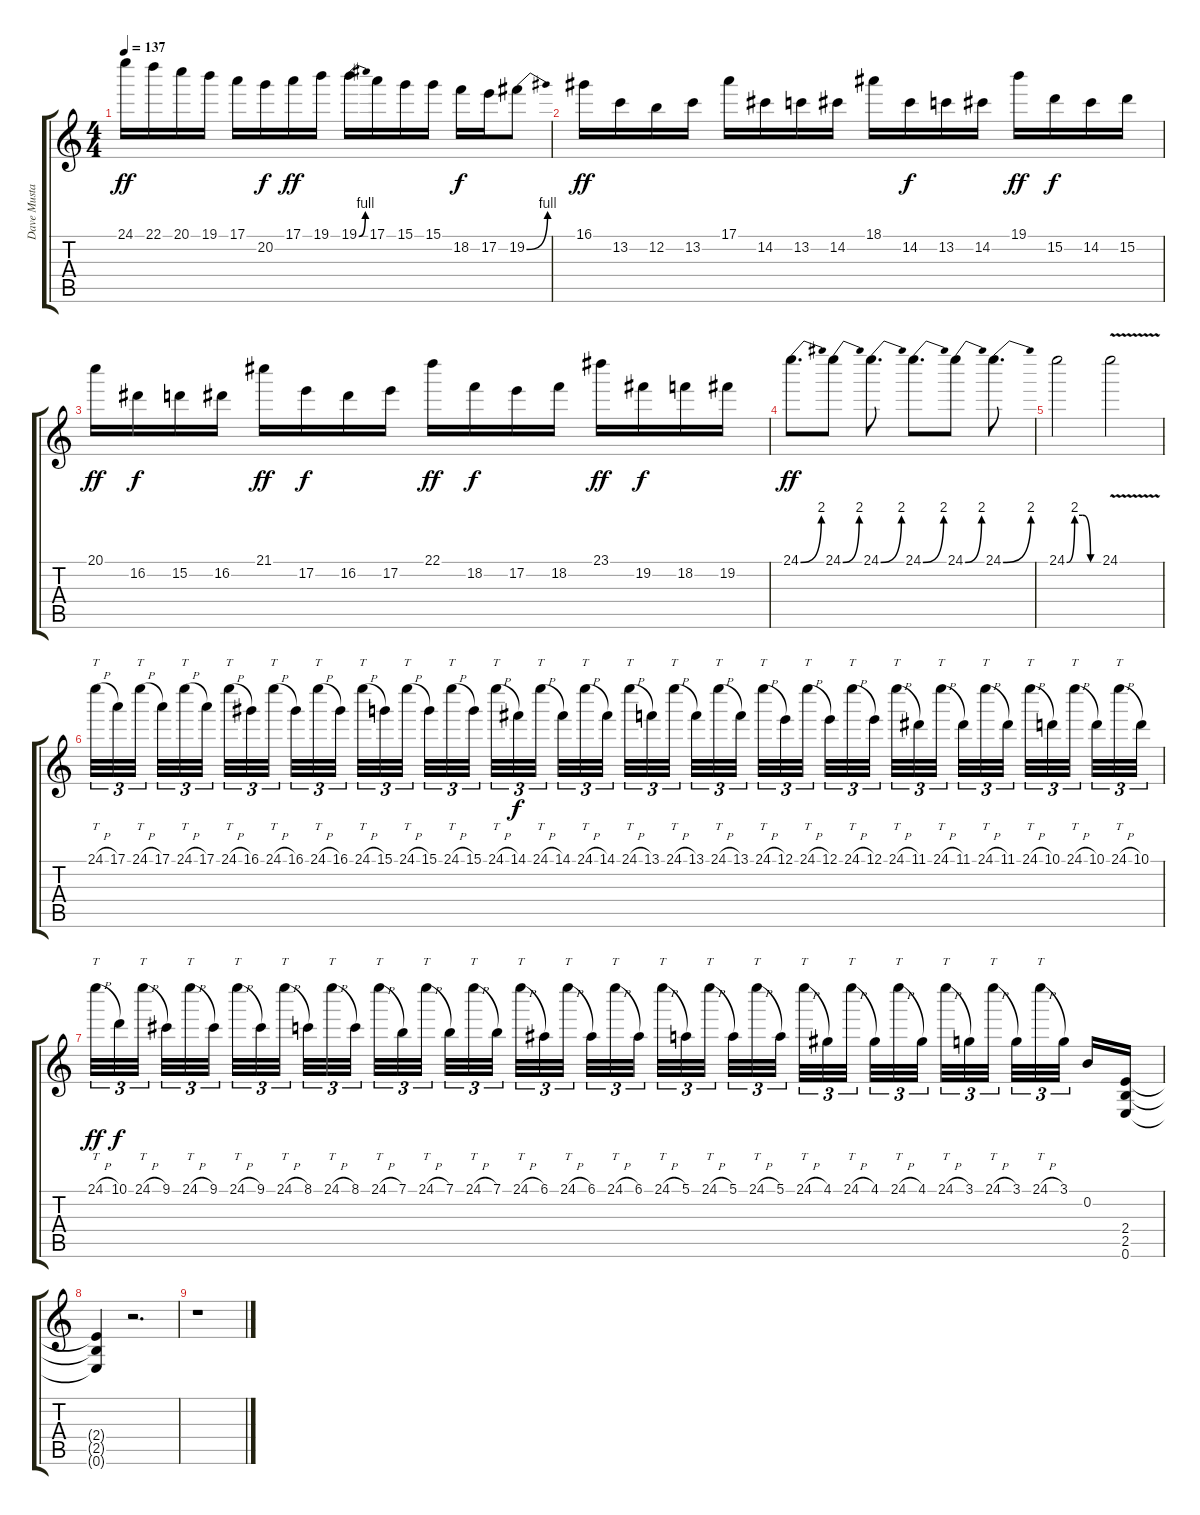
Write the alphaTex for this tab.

\track ("Dave Mustaine" "Dave Musta") {instrument distortionguitar}
\staff {score tabs}
\tuning (E4 B3 G3 D3 A2 E2) {hide}
\ts (4 4)
\tempo 137
\clef g2
\ks c
24.1.16{dy ff} 22.1.16 20.1.16 19.1.16 17.1.16 20.2.16{dy f} 17.1.16{dy ff} 19.1.16 19.1{be (bend 0 0 60 4)}.16 17.1.16 15.1.16 15.1.16 18.2.16{dy f} 17.2.16 19.2{be (bend 0 0 60 4)}.8 |
16.1.16{dy ff} 13.2.16 12.2.16 13.2.16 17.1.16 14.2.16 13.2.16 14.2.16 18.1.16 14.2.16{dy f} 13.2.16 14.2.16 19.1.16{dy ff} 15.2.16{dy f} 14.2.16 15.2.16 |
20.1.16{dy ff} 16.2.16{dy f} 15.2.16 16.2.16 21.1.16{dy ff} 17.2.16{dy f} 16.2.16 17.2.16 22.1.16{dy ff} 18.2.16{dy f} 17.2.16 18.2.16 23.1.16{dy ff} 19.2.16{dy f} 18.2.16 19.2.16 |
24.1{be (bend 0 0 60 8)}.8{d dy ff} 24.1{be (bend 0 0 60 8)}.8 24.1{be (bend 0 0 60 8)}.8{d} 24.1{be (bend 0 0 60 8)}.8{d} 24.1{be (bend 0 0 60 8)}.8 24.1{be (bend 0 0 60 8)}.8{d} |
24.1{be (custom 0 0 15 8 30 8 45 0 60 0)}.2 24.1{v}.2 |
24.1{h}.32{tt tu (3 2)} 17.1.32{tu (3 2)} 24.1{h}.32{tt tu (3 2) beam splitsecondary} 17.1.32{tu (3 2)} 24.1{h}.32{tt tu (3 2)} 17.1.32{tu (3 2) beam splitsecondary} 24.1{h}.32{tt tu (3 2)} 16.1.32{tu (3 2)} 24.1{h}.32{tt tu (3 2) beam splitsecondary} 16.1.32{tu (3 2)} 24.1{h}.32{tt tu (3 2)} 16.1.32{tu (3 2)} 24.1{h}.32{tt tu (3 2)} 15.1.32{tu (3 2)} 24.1{h}.32{tt tu (3 2) beam splitsecondary} 15.1.32{tu (3 2)} 24.1{h}.32{tt tu (3 2)} 15.1.32{tu (3 2) beam splitsecondary} 24.1{h}.32{tt tu (3 2)} 14.1.32{tu (3 2) dy f} 24.1{h}.32{tt tu (3 2) beam splitsecondary} 14.1.32{tu (3 2)} 24.1{h}.32{tt tu (3 2)} 14.1.32{tu (3 2)} 24.1{h}.32{tt tu (3 2)} 13.1.32{tu (3 2)} 24.1{h}.32{tt tu (3 2) beam splitsecondary} 13.1.32{tu (3 2)} 24.1{h}.32{tt tu (3 2)} 13.1.32{tu (3 2) beam splitsecondary} 24.1{h}.32{tt tu (3 2)} 12.1.32{tu (3 2)} 24.1{h}.32{tt tu (3 2) beam splitsecondary} 12.1.32{tu (3 2)} 24.1{h}.32{tt tu (3 2)} 12.1.32{tu (3 2)} 24.1{h}.32{tt tu (3 2)} 11.1.32{tu (3 2)} 24.1{h}.32{tt tu (3 2) beam splitsecondary} 11.1.32{tu (3 2)} 24.1{h}.32{tt tu (3 2)} 11.1.32{tu (3 2) beam splitsecondary} 24.1{h}.32{tt tu (3 2)} 10.1.32{tu (3 2)} 24.1{h}.32{tt tu (3 2) beam splitsecondary} 10.1.32{tu (3 2)} 24.1{h}.32{tt tu (3 2)} 10.1.32{tu (3 2)} |
24.1{h}.32{tt tu (3 2) dy ff} 10.1.32{tu (3 2) dy f} 24.1{h}.32{tt tu (3 2) beam splitsecondary} 9.1.32{tu (3 2)} 24.1{h}.32{tt tu (3 2)} 9.1.32{tu (3 2) beam splitsecondary} 24.1{h}.32{tt tu (3 2)} 9.1.32{tu (3 2)} 24.1{h}.32{tt tu (3 2) beam splitsecondary} 8.1.32{tu (3 2)} 24.1{h}.32{tt tu (3 2)} 8.1.32{tu (3 2)} 24.1{h}.32{tt tu (3 2)} 7.1.32{tu (3 2)} 24.1{h}.32{tt tu (3 2) beam splitsecondary} 7.1.32{tu (3 2)} 24.1{h}.32{tt tu (3 2)} 7.1.32{tu (3 2) beam splitsecondary} 24.1{h}.32{tt tu (3 2)} 6.1.32{tu (3 2)} 24.1{h}.32{tt tu (3 2) beam splitsecondary} 6.1.32{tu (3 2)} 24.1{h}.32{tt tu (3 2)} 6.1.32{tu (3 2)} 24.1{h}.32{tt tu (3 2)} 5.1.32{tu (3 2)} 24.1{h}.32{tt tu (3 2) beam splitsecondary} 5.1.32{tu (3 2)} 24.1{h}.32{tt tu (3 2)} 5.1.32{tu (3 2) beam splitsecondary} 24.1{h}.32{tt tu (3 2)} 4.1.32{tu (3 2)} 24.1{h}.32{tt tu (3 2) beam splitsecondary} 4.1.32{tu (3 2)} 24.1{h}.32{tt tu (3 2)} 4.1.32{tu (3 2)} 24.1{h}.32{tt tu (3 2)} 3.1.32{tu (3 2)} 24.1{h}.32{tt tu (3 2) beam splitsecondary} 3.1.32{tu (3 2)} 24.1{h}.32{tt tu (3 2)} 3.1.32{tu (3 2) beam splitsecondary} 0.2.16 (2.4 2.5 0.6).16 |
(2.4{t} 2.5{t} 0.6{t}).4 r.2{d} |
r.1
